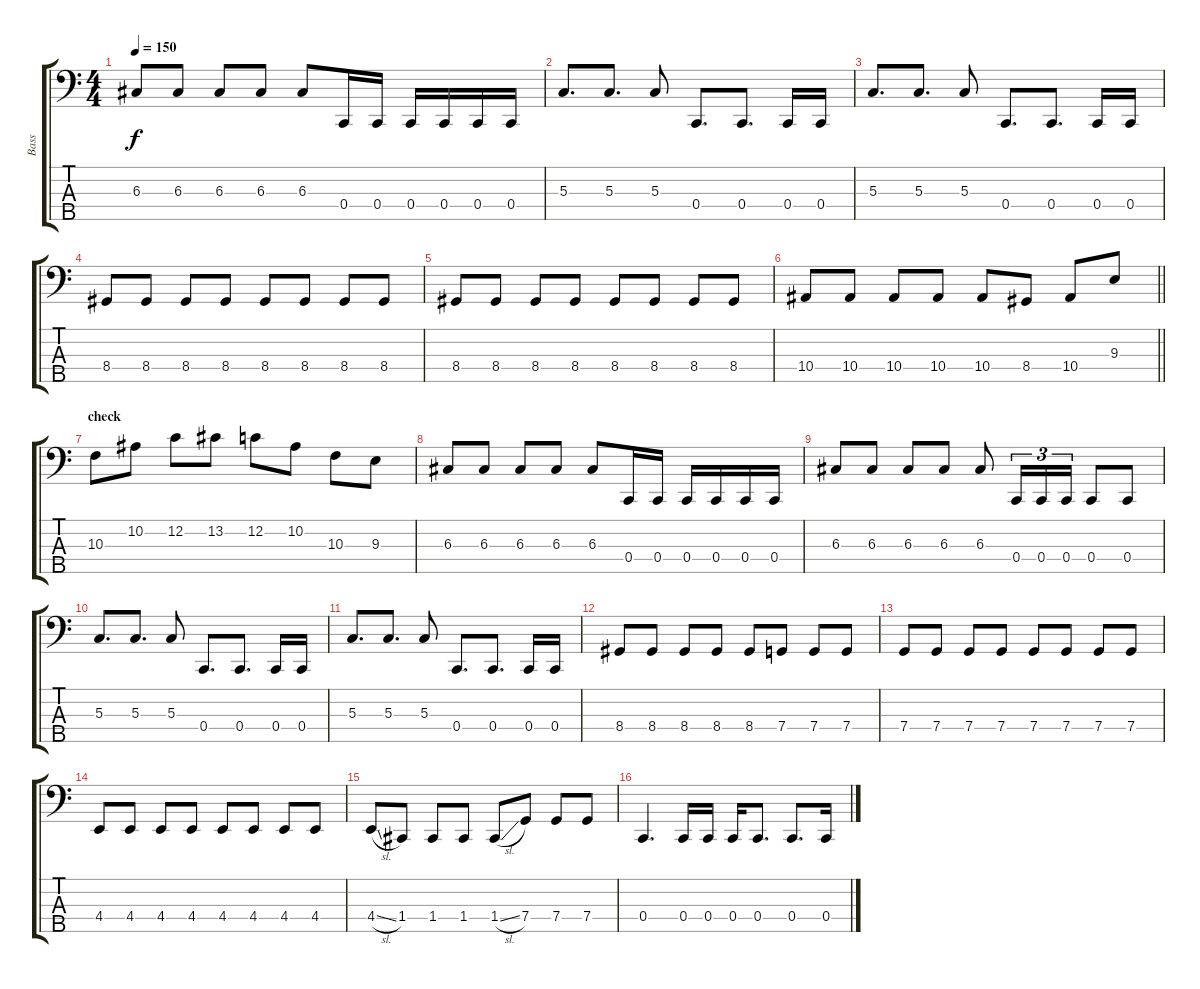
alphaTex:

\track ("Bass" "Bass") {instrument electricbasspick}
\staff {score tabs}
\tuning (F2 C2 G1 C1 G0) {hide}
\ts (4 4)
\tempo 150
\clef f4
\ks c
6.3.8{dy f} 6.3.8 6.3.8 6.3.8 6.3.8 0.4.16 0.4.16 0.4.16 0.4.16 0.4.16 0.4.16 |
5.3.8{d} 5.3.8{d} 5.3.8 0.4.8{d} 0.4.8{d} 0.4.16 0.4.16 |
5.3.8{d} 5.3.8{d} 5.3.8 0.4.8{d} 0.4.8{d} 0.4.16 0.4.16 |
8.4.8 8.4.8 8.4.8 8.4.8 8.4.8 8.4.8 8.4.8 8.4.8 |
8.4.8 8.4.8 8.4.8 8.4.8 8.4.8 8.4.8 8.4.8 8.4.8 |
\barLineRight lightlight
10.4.8 10.4.8 10.4.8 10.4.8 10.4.8 8.4.8 10.4.8 9.3.8 |
\section ("" "check")
10.3.8 10.2.8 12.2.8 13.2.8 12.2.8 10.2.8 10.3.8 9.3.8 |
6.3.8 6.3.8 6.3.8 6.3.8 6.3.8 0.4.16 0.4.16 0.4.16 0.4.16 0.4.16 0.4.16 |
6.3.8 6.3.8 6.3.8 6.3.8 6.3.8 0.4.16{tu (3 2)} 0.4.16{tu (3 2)} 0.4.16{tu (3 2)} 0.4.8 0.4.8 |
5.3.8{d} 5.3.8{d} 5.3.8 0.4.8{d} 0.4.8{d} 0.4.16 0.4.16 |
5.3.8{d} 5.3.8{d} 5.3.8 0.4.8{d} 0.4.8{d} 0.4.16 0.4.16 |
8.4.8 8.4.8 8.4.8 8.4.8 8.4.8 7.4.8 7.4.8 7.4.8 |
7.4.8 7.4.8 7.4.8 7.4.8 7.4.8 7.4.8 7.4.8 7.4.8 |
4.4.8 4.4.8 4.4.8 4.4.8 4.4.8 4.4.8 4.4.8 4.4.8 |
4.4{sl}.8 1.4.8 1.4.8 1.4.8 1.4{sl}.8 7.4.8 7.4.8 7.4.8 |
0.4.4{d} 0.4.16 0.4.16 0.4.16 0.4.8{d} 0.4.8{d} 0.4.16
